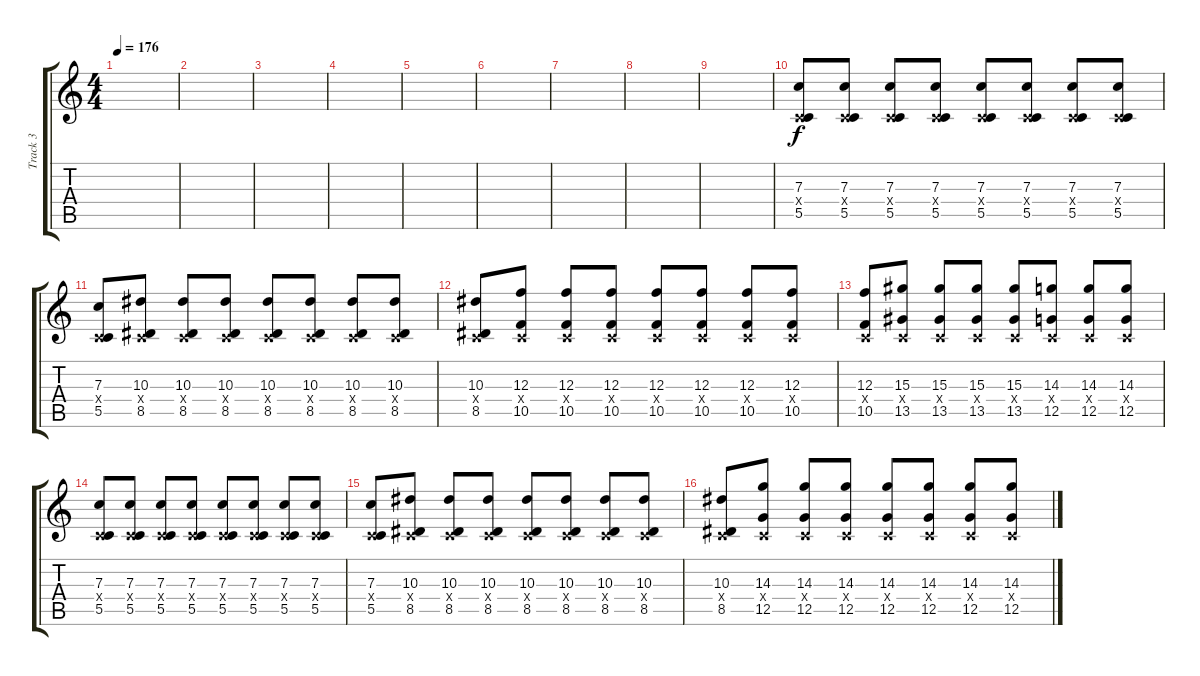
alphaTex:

\track ("Track 3" "Track 3") {instrument distortionguitar}
\staff {score tabs}
\tuning (D4 A3 F3 C3 G2 C2) {hide}
\ts (4 4)
\tempo 176
\clef g2
\ks c
|
|
|
|
|
|
|
|
|
(7.3 0.4{x} 5.5).8 (7.3 0.4{x} 5.5).8 (7.3 0.4{x} 5.5).8 (7.3 0.4{x} 5.5).8 (7.3 0.4{x} 5.5).8 (7.3 0.4{x} 5.5).8 (7.3 0.4{x} 5.5).8 (7.3 0.4{x} 5.5).8 |
(7.3 0.4{x} 5.5).8 (10.3 0.4{x} 8.5).8 (10.3 0.4{x} 8.5).8 (10.3 0.4{x} 8.5).8 (10.3 0.4{x} 8.5).8 (10.3 0.4{x} 8.5).8 (10.3 0.4{x} 8.5).8 (10.3 0.4{x} 8.5).8 |
(10.3 0.4{x} 8.5).8 (12.3 0.4{x} 10.5).8 (12.3 0.4{x} 10.5).8 (12.3 0.4{x} 10.5).8 (12.3 0.4{x} 10.5).8 (12.3 0.4{x} 10.5).8 (12.3 0.4{x} 10.5).8 (12.3 0.4{x} 10.5).8 |
(12.3 0.4{x} 10.5).8 (15.3 0.4{x} 13.5).8 (15.3 0.4{x} 13.5).8 (15.3 0.4{x} 13.5).8 (15.3 0.4{x} 13.5).8 (14.3 0.4{x} 12.5).8 (14.3 0.4{x} 12.5).8 (14.3 0.4{x} 12.5).8 |
(7.3 0.4{x} 5.5).8 (7.3 0.4{x} 5.5).8 (7.3 0.4{x} 5.5).8 (7.3 0.4{x} 5.5).8 (7.3 0.4{x} 5.5).8 (7.3 0.4{x} 5.5).8 (7.3 0.4{x} 5.5).8 (7.3 0.4{x} 5.5).8 |
(7.3 0.4{x} 5.5).8 (10.3 0.4{x} 8.5).8 (10.3 0.4{x} 8.5).8 (10.3 0.4{x} 8.5).8 (10.3 0.4{x} 8.5).8 (10.3 0.4{x} 8.5).8 (10.3 0.4{x} 8.5).8 (10.3 0.4{x} 8.5).8 |
(10.3 0.4{x} 8.5).8 (14.3 0.4{x} 12.5).8 (14.3 0.4{x} 12.5).8 (14.3 0.4{x} 12.5).8 (14.3 0.4{x} 12.5).8 (14.3 0.4{x} 12.5).8 (14.3 0.4{x} 12.5).8 (14.3 0.4{x} 12.5).8
